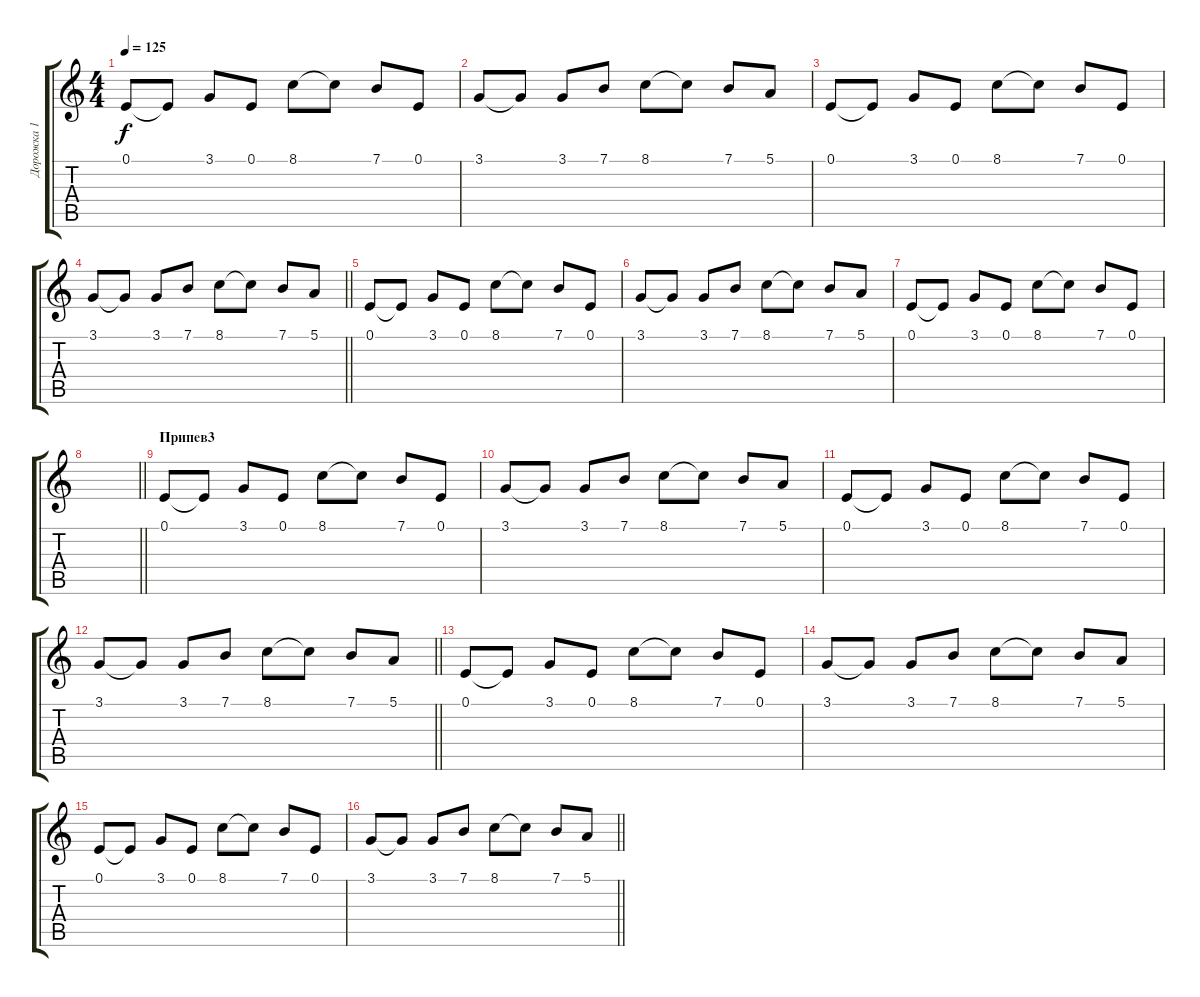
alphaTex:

\track ("Дорожка 1" "Дорожка 1") {instrument rockorgan}
\staff {score tabs}
\tuning (E4 B3 G3 D3 A2 E2) {hide}
\ts (4 4)
\tempo 125
\clef g2
\ks c
0.1.8{dy f} 0.1{t}.8 3.1.8 0.1.8 8.1.8 8.1{t}.8 7.1.8 0.1.8 |
3.1.8 3.1{t}.8 3.1.8 7.1.8 8.1.8 8.1{t}.8 7.1.8 5.1.8 |
0.1.8 0.1{t}.8 3.1.8 0.1.8 8.1.8 8.1{t}.8 7.1.8 0.1.8 |
\barLineRight lightlight
3.1.8 3.1{t}.8 3.1.8 7.1.8 8.1.8 8.1{t}.8 7.1.8 5.1.8 |
0.1.8 0.1{t}.8 3.1.8 0.1.8 8.1.8 8.1{t}.8 7.1.8 0.1.8 |
3.1.8 3.1{t}.8 3.1.8 7.1.8 8.1.8 8.1{t}.8 7.1.8 5.1.8 |
0.1.8 0.1{t}.8 3.1.8 0.1.8 8.1.8 8.1{t}.8 7.1.8 0.1.8 |
\barLineRight lightlight
|
\section ("" "Припев3")
0.1.8 0.1{t}.8 3.1.8 0.1.8 8.1.8 8.1{t}.8 7.1.8 0.1.8 |
3.1.8 3.1{t}.8 3.1.8 7.1.8 8.1.8 8.1{t}.8 7.1.8 5.1.8 |
0.1.8 0.1{t}.8 3.1.8 0.1.8 8.1.8 8.1{t}.8 7.1.8 0.1.8 |
\barLineRight lightlight
3.1.8 3.1{t}.8 3.1.8 7.1.8 8.1.8 8.1{t}.8 7.1.8 5.1.8 |
0.1.8 0.1{t}.8 3.1.8 0.1.8 8.1.8 8.1{t}.8 7.1.8 0.1.8 |
3.1.8 3.1{t}.8 3.1.8 7.1.8 8.1.8 8.1{t}.8 7.1.8 5.1.8 |
0.1.8 0.1{t}.8 3.1.8 0.1.8 8.1.8 8.1{t}.8 7.1.8 0.1.8 |
\barLineRight lightlight
3.1.8 3.1{t}.8 3.1.8 7.1.8 8.1.8 8.1{t}.8 7.1.8 5.1.8
